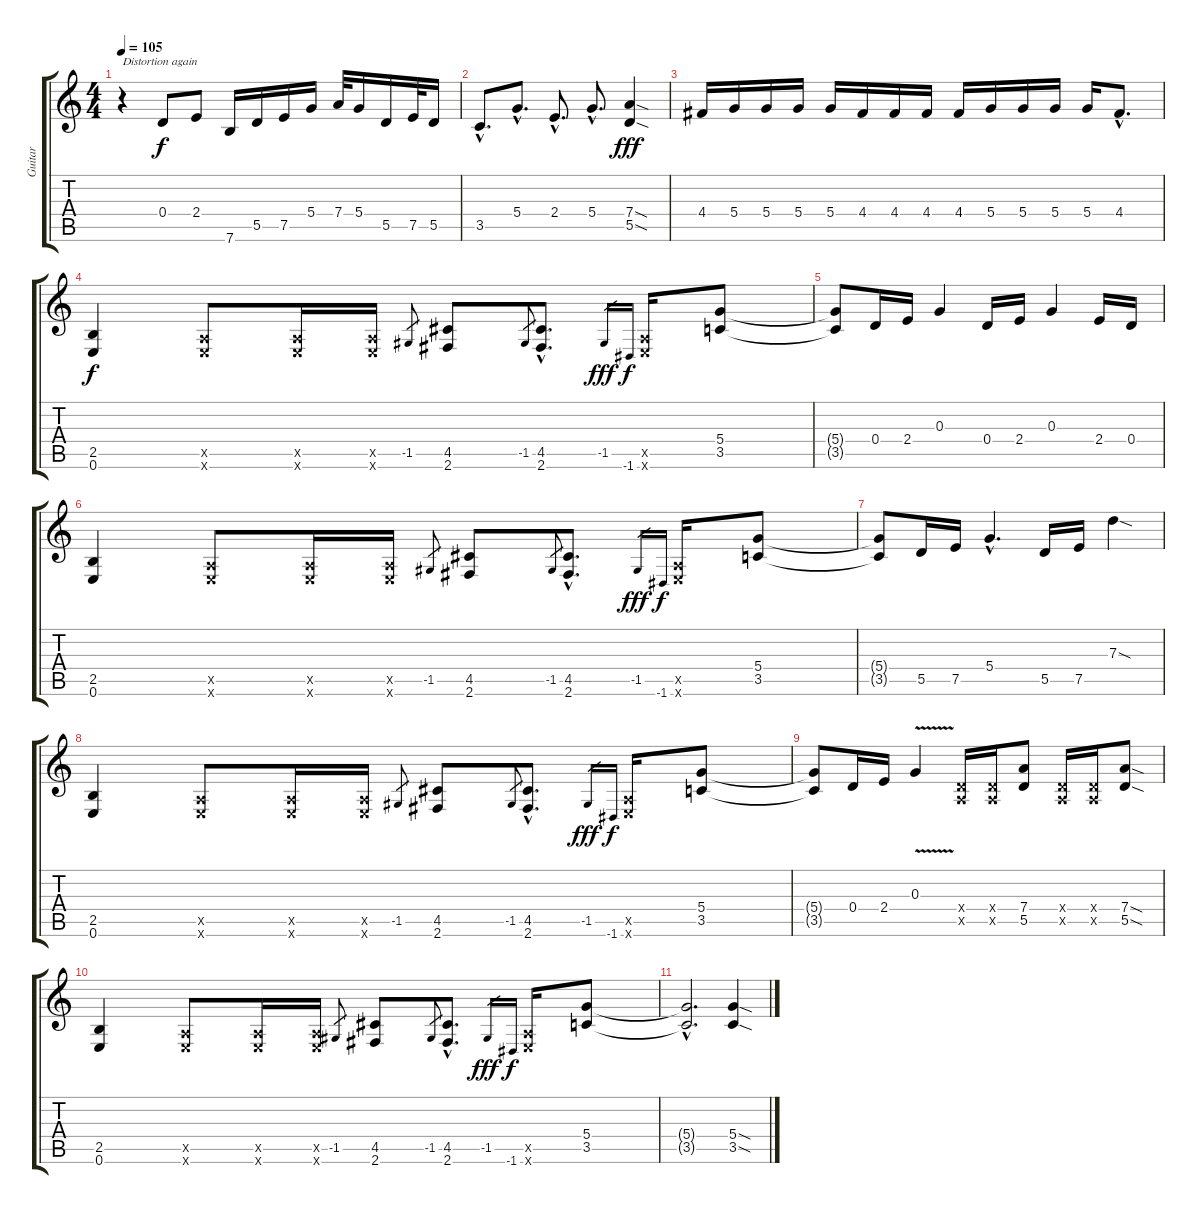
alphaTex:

\track ("Guitar" "Guitar") {instrument distortionguitar}
\staff {score tabs}
\tuning (E4 B3 G3 D3 A2 E2) {hide}
\ts (4 4)
\tempo 105
\clef g2
\ks c
r.4{txt "Distortion again" dy f instrument distortionguitar} 0.4.8 2.4.8 7.6.16 5.5.16 7.5.16 5.4.16 7.4.32 5.4.16 5.5.16 7.5.32 5.5.16 |
3.5{hac}.8{d} 5.4{hac}.8{d} 2.4{hac}.8{d} 5.4{hac}.8{d} (7.4{sod} 5.5{sod}).4{dy fff} |
4.4.16 5.4.16 5.4.16 5.4.16 5.4.16 4.4.16 4.4.16 4.4.16 4.4.16 5.4.16 5.4.16 5.4.16 5.4.16 4.4{hac}.8{d} |
(2.5 0.6).4{dy f} (0.5{x} 0.6{x}).8 (0.5{x} 0.6{x}).16 (0.5{x} 0.6{x}).16 -1.5.8{gr} (4.5 2.6).8 -1.5.8{gr} (4.5{hac} 2.6{hac}).8{d} -1.5.16{gr dy fff} -1.6.16{gr dy f} (0.5{x} 0.6{x}).16 (5.4 3.5).8 |
(5.4{t} 3.5{t}).8 0.4.16 2.4.16 0.3.4 0.4.16 2.4.16 0.3.4 2.4.16 0.4.16 |
(2.5 0.6).4 (0.5{x} 0.6{x}).8 (0.5{x} 0.6{x}).16 (0.5{x} 0.6{x}).16 -1.5.8{gr} (4.5 2.6).8 -1.5.8{gr} (4.5{hac} 2.6{hac}).8{d} -1.5.16{gr dy fff} -1.6.16{gr dy f} (0.5{x} 0.6{x}).16 (5.4 3.5).8 |
(5.4{t} 3.5{t}).8 5.5.16 7.5.16 5.4{hac}.4{d} 5.5.16 7.5.16 7.3{sod}.4 |
(2.5 0.6).4 (0.5{x} 0.6{x}).8 (0.5{x} 0.6{x}).16 (0.5{x} 0.6{x}).16 -1.5.8{gr} (4.5 2.6).8 -1.5.8{gr} (4.5{hac} 2.6{hac}).8{d} -1.5.16{gr dy fff} -1.6.16{gr dy f} (0.5{x} 0.6{x}).16 (5.4 3.5).8 |
(5.4{t} 3.5{t}).8 0.4.16 2.4.16 0.3{v}.4 (0.4{x} 0.5{x}).16 (0.4{x} 0.5{x}).16 (7.4 5.5).8 (0.4{x} 0.5{x}).16 (0.4{x} 0.5{x}).16 (7.4{sod} 5.5{sod}).8 |
(2.5 0.6).4 (0.5{x} 0.6{x}).8 (0.5{x} 0.6{x}).16 (0.5{x} 0.6{x}).16 -1.5.8{gr} (4.5 2.6).8 -1.5.8{gr} (4.5{hac} 2.6{hac}).8{d} -1.5.16{gr dy fff} -1.6.16{gr dy f} (0.5{x} 0.6{x}).16 (5.4 3.5).8 |
(5.4{hac t} 3.5{hac t}).2{d} (5.4{sod} 3.5{sod}).4
